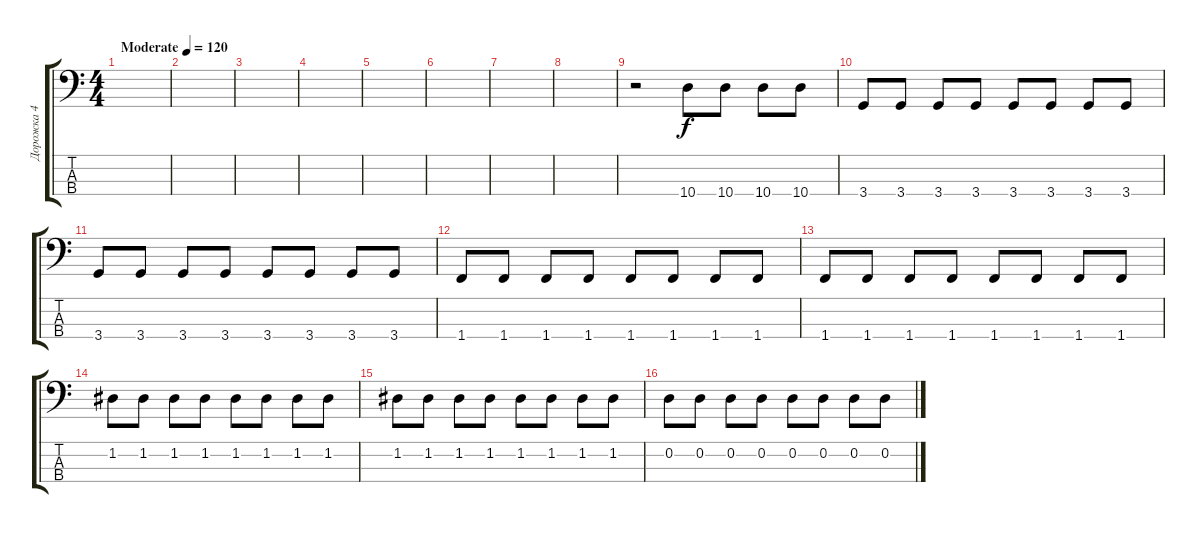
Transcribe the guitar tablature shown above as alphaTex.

\track ("Дорожка 4" "Дорожка 4") {instrument electricbassfinger}
\staff {score tabs}
\tuning (G2 D2 A1 E1) {hide}
\ts (4 4)
\tempo (120 "Moderate")
\clef f4
\ks c
|
|
|
|
|
|
|
|
r.2 10.4.8 10.4.8 10.4.8 10.4.8 |
3.4.8 3.4.8 3.4.8 3.4.8 3.4.8 3.4.8 3.4.8 3.4.8 |
3.4.8 3.4.8 3.4.8 3.4.8 3.4.8 3.4.8 3.4.8 3.4.8 |
1.4.8 1.4.8 1.4.8 1.4.8 1.4.8 1.4.8 1.4.8 1.4.8 |
1.4.8 1.4.8 1.4.8 1.4.8 1.4.8 1.4.8 1.4.8 1.4.8 |
1.2.8 1.2.8 1.2.8 1.2.8 1.2.8 1.2.8 1.2.8 1.2.8 |
1.2.8 1.2.8 1.2.8 1.2.8 1.2.8 1.2.8 1.2.8 1.2.8 |
0.2.8 0.2.8 0.2.8 0.2.8 0.2.8 0.2.8 0.2.8 0.2.8
